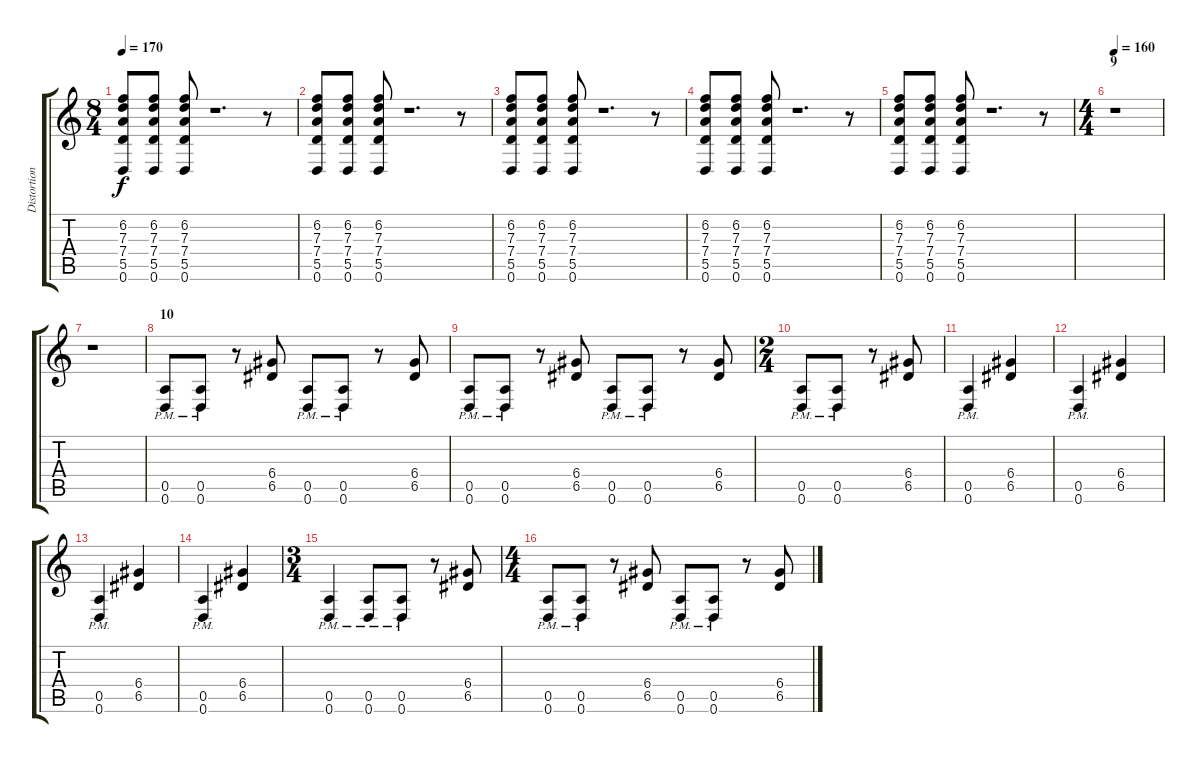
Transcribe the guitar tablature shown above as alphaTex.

\track ("Distortion Guitar 2" "Distortion") {instrument distortionguitar}
\staff {score tabs}
\tuning (E4 B3 G3 D3 A2 D2) {hide}
\ts (8 4)
\tempo 170
\clef g2
\ks c
(6.2 7.3 7.4 5.5 0.6).8{dy f} (6.2 7.3 7.4 5.5 0.6).8 (6.2 7.3 7.4 5.5 0.6).8 r.1{d} r.8 |
(6.2 7.3 7.4 5.5 0.6).8 (6.2 7.3 7.4 5.5 0.6).8 (6.2 7.3 7.4 5.5 0.6).8 r.1{d} r.8 |
(6.2 7.3 7.4 5.5 0.6).8 (6.2 7.3 7.4 5.5 0.6).8 (6.2 7.3 7.4 5.5 0.6).8 r.1{d} r.8 |
(6.2 7.3 7.4 5.5 0.6).8 (6.2 7.3 7.4 5.5 0.6).8 (6.2 7.3 7.4 5.5 0.6).8 r.1{d} r.8 |
(6.2 7.3 7.4 5.5 0.6).8 (6.2 7.3 7.4 5.5 0.6).8 (6.2 7.3 7.4 5.5 0.6).8 r.1{d} r.8 |
\ts (4 4)
\section ("" "9")
\tempo 160
r.1 |
r.1 |
\section ("" "10")
(0.5{pm} 0.6{pm}).8 (0.5{pm} 0.6{pm}).8 r.8 (6.4 6.5).8 (0.5{pm} 0.6{pm}).8 (0.5{pm} 0.6{pm}).8 r.8 (6.4 6.5).8 |
(0.5{pm} 0.6{pm}).8 (0.5{pm} 0.6{pm}).8 r.8 (6.4 6.5).8 (0.5{pm} 0.6{pm}).8 (0.5{pm} 0.6{pm}).8 r.8 (6.4 6.5).8 |
\ts (2 4)
(0.5{pm} 0.6{pm}).8 (0.5{pm} 0.6{pm}).8 r.8 (6.4 6.5).8 |
(0.5{pm} 0.6{pm}).4 (6.4 6.5).4 |
(0.5{pm} 0.6{pm}).4 (6.4 6.5).4 |
(0.5{pm} 0.6{pm}).4 (6.4 6.5).4 |
(0.5{pm} 0.6{pm}).4 (6.4 6.5).4 |
\ts (3 4)
(0.5{pm} 0.6{pm}).4 (0.5{pm} 0.6{pm}).8 (0.5{pm} 0.6{pm}).8 r.8 (6.4 6.5).8 |
\ts (4 4)
(0.5{pm} 0.6{pm}).8 (0.5{pm} 0.6{pm}).8 r.8 (6.4 6.5).8 (0.5{pm} 0.6{pm}).8 (0.5{pm} 0.6{pm}).8 r.8 (6.4 6.5).8
